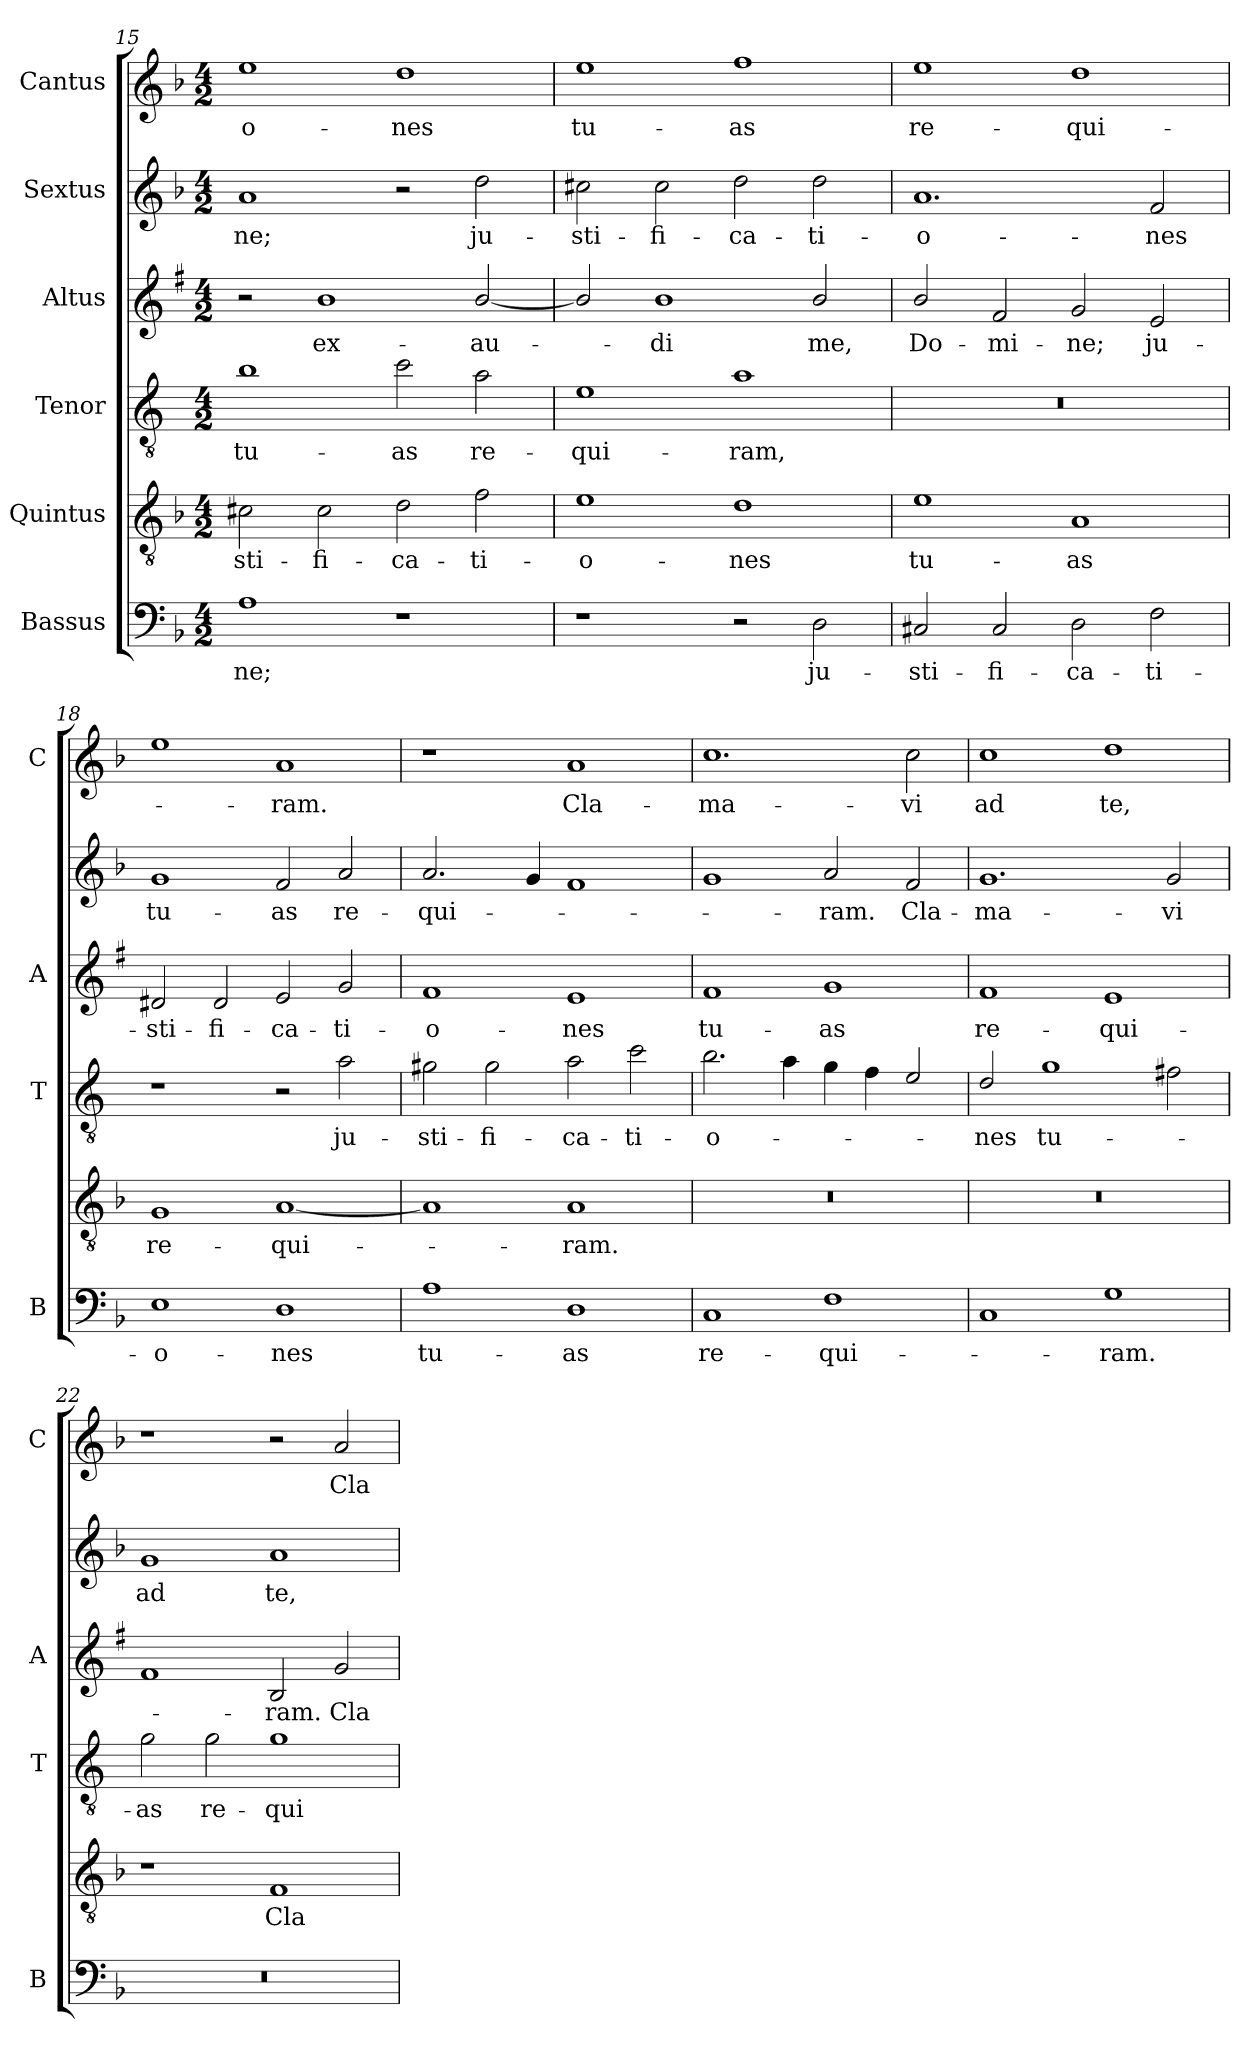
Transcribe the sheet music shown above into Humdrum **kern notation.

**kern	**text	**kern	**text	**kern	**text	**kern	**text	**kern	**text	**kern	**text
*part6	*part6	*part5	*part5	*part4	*part4	*part3	*part3	*part2	*part2	*part1	*part1
*staff6	*staff6	*staff5	*staff5	*staff4	*staff4	*staff3	*staff3	*staff2	*staff2	*staff1	*staff1
*I"Bassus	*	*I"Quintus	*	*I"Tenor	*	*I"Altus	*	*I"Sextus	*	*I"Cantus	*
*I'B	*	*	*	*I'T	*	*I'A	*	*	*	*I'C	*
*clefF4	*	*clefGv2	*	*clefGv2	*	*clefG2	*	*clefG2	*	*clefG2	*
*	*	*	*	*ITrd4c7	*	*ITrd1c2	*	*	*	*	*
*k[b-]	*	*k[b-]	*	*k[b-]	*	*k[b-]	*	*k[b-]	*	*k[b-]	*
*F:	*	*F:	*	*F:	*	*F:	*	*F:	*	*F:	*
*M4/2	*	*M4/2	*	*M4/2	*	*M4/2	*	*M4/2	*	*M4/2	*
=15	=15	=15	=15	=15	=15	=15	=15	=15	=15	=15	=15
!	!LO:LY:b	!	!LO:LY:b	!	!LO:LY:b	!	!	!	!LO:LY:b	!	!LO:LY:b
1A	-ne;	2c#X\	-sti-	1e	tu-	2r	.	1a	-ne;	1ee	-o-
!	!	!	!LO:LY:b	!	!	!	!LO:LY:b	!	!	!	!
.	.	2c#\	-fi-	.	.	1a	ex-	.	.	.	.
!	!	!	!LO:LY:b	!	!LO:LY:b	!	!	!	!	!	!LO:LY:b
1r	.	2d\	-ca-	2f\	-as	.	.	2r	.	1dd	-nes
!	!	!	!LO:LY:b	!	!LO:LY:b	!	!LO:LY:b	!	!LO:LY:b	!	!
.	.	2f\	-ti-	2d\	re-	[2a/	-au-	2dd\	ju-	.	.
=16	=16	=16	=16	=16	=16	=16	=16	=16	=16	=16	=16
!	!	!	!LO:LY:b	!	!LO:LY:b	!	!	!	!LO:LY:b	!	!LO:LY:b
1r	.	1e	-o-	1A	-qui-	2a/]	.	2cc#X\	-sti-	1ee	tu-
!	!	!	!	!	!	!	!LO:LY:b	!	!LO:LY:b	!	!
.	.	.	.	.	.	1a	-di	2cc#\	-fi-	.	.
!	!	!	!LO:LY:b	!	!LO:LY:b	!	!	!	!LO:LY:b	!	!LO:LY:b
2r	.	1d	-nes	1d	-ram,	.	.	2dd\	-ca-	1ff	-as
!	!LO:LY:b	!	!	!	!	!	!LO:LY:b	!	!LO:LY:b	!	!
2D\	ju-	.	.	.	.	2a/	me,	2dd\	-ti-	.	.
=17	=17	=17	=17	=17	=17	=17	=17	=17	=17	=17	=17
!	!LO:LY:b	!	!LO:LY:b	!	!	!	!LO:LY:b	!	!LO:LY:b	!	!LO:LY:b
2C#X/	-sti-	1e	tu-	0r	.	2a/	Do-	1.a	-o-	1ee	re-
!	!LO:LY:b	!	!	!	!	!	!LO:LY:b	!	!	!	!
2C#/	-fi-	.	.	.	.	2e/	-mi-	.	.	.	.
!	!LO:LY:b	!	!LO:LY:b	!	!	!	!LO:LY:b	!	!	!	!LO:LY:b
2D\	-ca-	1A	-as	.	.	2f/	-ne;	.	.	1dd	-qui-
!	!LO:LY:b	!	!	!	!	!	!LO:LY:b	!	!LO:LY:b	!	!
2F\	-ti-	.	.	.	.	2d/	ju-	2f/	-nes	.	.
!!LO:LB:g=z
=18	=18	=18	=18	=18	=18	=18	=18	=18	=18	=18	=18
!	!LO:LY:b	!	!LO:LY:b	!	!	!	!LO:LY:b	!	!LO:LY:b	!	!
1E	-o-	1G	re-	1r	.	2c#X/	-sti-	1g	tu-	1ee	.
!	!	!	!	!	!	!	!LO:LY:b	!	!	!	!
.	.	.	.	.	.	2c#/	-fi-	.	.	.	.
!	!LO:LY:b	!	!LO:LY:b	!	!	!	!LO:LY:b	!	!LO:LY:b	!	!LO:LY:b
1D	-nes	[1A	-qui-	2r	.	2d/	-ca-	2f/	-as	1a	-ram.
!	!	!	!	!	!LO:LY:b	!	!LO:LY:b	!	!LO:LY:b	!	!
.	.	.	.	2d\	ju-	2f/	-ti-	2a/	re-	.	.
=19	=19	=19	=19	=19	=19	=19	=19	=19	=19	=19	=19
!	!LO:LY:b	!	!	!	!LO:LY:b	!	!LO:LY:b	!	!LO:LY:b	!	!
1A	tu-	1A]	.	2c#X\	-sti-	1e	-o-	2.a/	-qui-	1r	.
!	!	!	!	!	!LO:LY:b	!	!	!	!	!	!
.	.	.	.	2c#\	-fi-	.	.	.	.	.	.
.	.	.	.	.	.	.	.	4g/	.	.	.
!	!LO:LY:b	!	!LO:LY:b	!	!LO:LY:b	!	!LO:LY:b	!	!	!	!LO:LY:b
1D	-as	1A	-ram.	2d\	-ca-	1d	-nes	1f	.	1a	Cla-
!	!	!	!	!	!LO:LY:b	!	!	!	!	!	!
.	.	.	.	2f\	-ti-	.	.	.	.	.	.
=20	=20	=20	=20	=20	=20	=20	=20	=20	=20	=20	=20
!	!LO:LY:b	!	!	!	!LO:LY:b	!	!LO:LY:b	!	!	!	!LO:LY:b
1C	re-	0r	.	2.e\	-o-	1e	tu-	1g	.	1.cc	-ma-
.	.	.	.	4d\	.	.	.	.	.	.	.
!	!LO:LY:b	!	!	!	!	!	!LO:LY:b	!	!LO:LY:b	!	!
1F	-qui-	.	.	4c\	.	1f	-as	2a/	-ram.	.	.
.	.	.	.	4B-\	.	.	.	.	.	.	.
!	!	!	!	!	!	!	!	!	!LO:LY:b	!	!LO:LY:b
.	.	.	.	2A/	.	.	.	2f/	Cla-	2cc\	-vi
=21	=21	=21	=21	=21	=21	=21	=21	=21	=21	=21	=21
!	!	!	!	!	!LO:LY:b	!	!LO:LY:b	!	!LO:LY:b	!	!LO:LY:b
1C	.	0r	.	2G/	-nes	1e	re-	1.g	-ma-	1cc	ad
!	!	!	!	!	!LO:LY:b	!	!	!	!	!	!
.	.	.	.	1c	tu-	.	.	.	.	.	.
!	!LO:LY:b	!	!	!	!	!	!LO:LY:b	!	!	!	!LO:LY:b
1G	-ram.	.	.	.	.	1d	-qui-	.	.	1dd	te,
!	!	!	!	!	!	!	!	!	!LO:LY:b	!	!
.	.	.	.	2Bn\	.	.	.	2g/	-vi	.	.
=22	=22	=22	=22	=22	=22	=22	=22	=22	=22	=22	=22
!	!	!	!	!	!LO:LY:b	!	!	!	!LO:LY:b	!	!
0r	.	1r	.	2c\	-as	1e	.	1g	ad	1r	.
!	!	!	!	!	!LO:LY:b	!	!	!	!	!	!
.	.	.	.	2c\	re-	.	.	.	.	.	.
!	!	!	!LO:LY:b	!	!LO:LY:b	!	!LO:LY:b	!	!LO:LY:b	!	!
.	.	1F	Cla-	1c	-qui-	2A/	-ram.	1a	te,	2r	.
!	!	!	!	!	!	!	!LO:LY:b	!	!	!	!LO:LY:b
.	.	.	.	.	.	2f/	Cla-	.	.	2a/	Cla-
=	=	=	=	=	=	=	=	=	=	=	=
*-	*-	*-	*-	*-	*-	*-	*-	*-	*-	*-	*-
